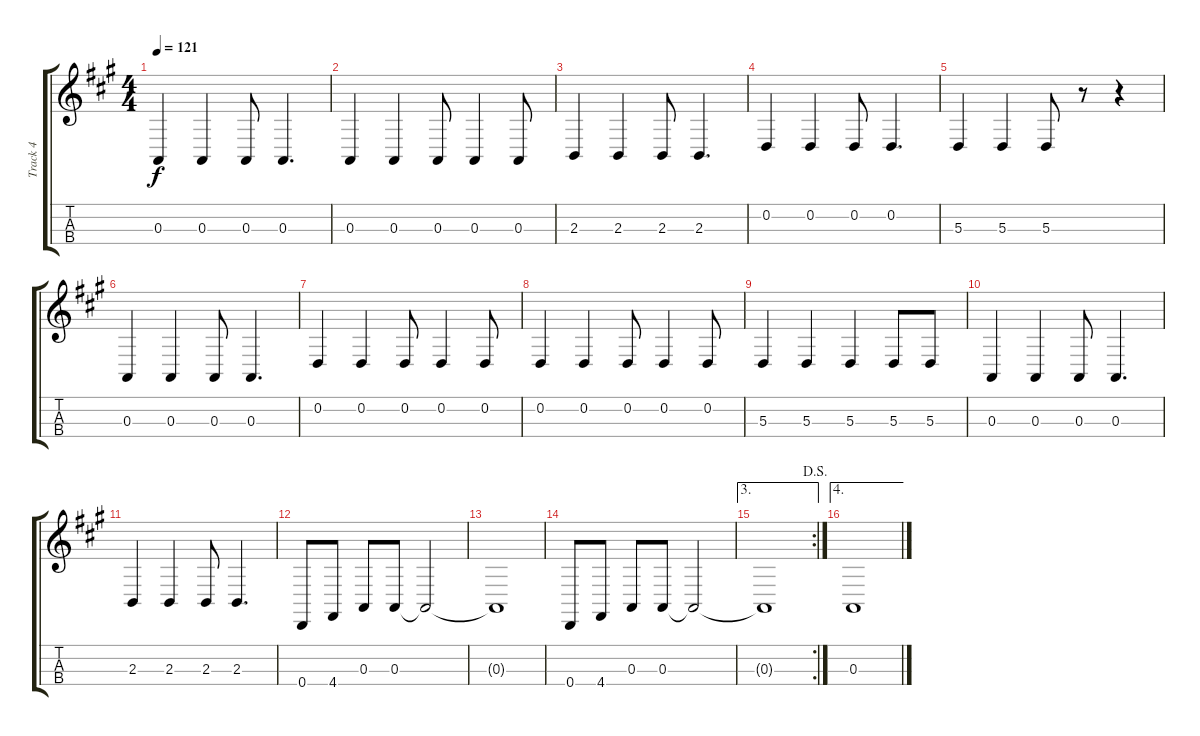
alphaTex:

\track ("Track 4" "Track 4") {instrument acousticgrandpiano}
\staff {score tabs}
\tuning (G3 D3 A2 D2) {hide}
\ts (4 4)
\tempo 121
\clef g2
\ks a
0.3.4{dy f} 0.3.4 0.3.8 0.3.4{d} |
0.3.4 0.3.4 0.3.8 0.3.4 0.3.8 |
2.3.4 2.3.4 2.3.8 2.3.4{d} |
0.2.4 0.2.4 0.2.8 0.2.4{d} |
5.3.4 5.3.4 5.3.8 r.8 r.4 |
0.3.4 0.3.4 0.3.8 0.3.4{d} |
0.2.4 0.2.4 0.2.8 0.2.4 0.2.8 |
0.2.4 0.2.4 0.2.8 0.2.4 0.2.8 |
5.3.4 5.3.4 5.3.4 5.3.8 5.3.8 |
0.3.4 0.3.4 0.3.8 0.3.4{d} |
2.3.4 2.3.4 2.3.8 2.3.4{d} |
0.4.8 4.4.8 0.3.8 0.3.8 0.3{t}.2 |
0.3{t}.1 |
0.4.8 4.4.8 0.3.8 0.3.8 0.3{t}.2 |
\ae 3
\rc 2
\jump dalsegno
0.3{t}.1 |
\ae 4
0.3.1
